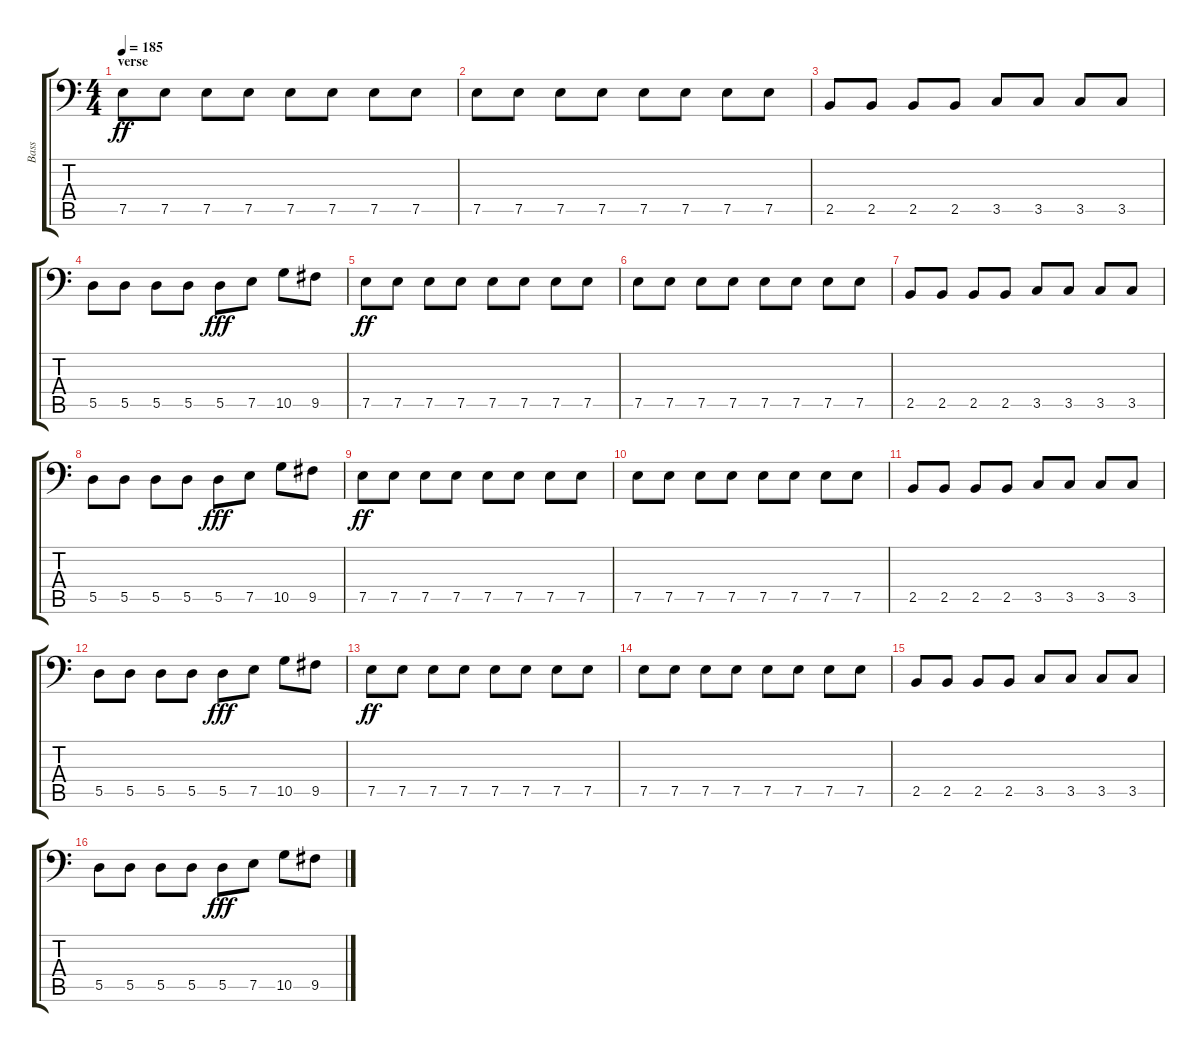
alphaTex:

\track ("Bass" "Bass") {instrument electricbassfinger}
\staff {score tabs}
\tuning (E3 B2 G2 D2 A1 E1) {hide}
\ts (4 4)
\section ("" "verse")
\tempo 185
\clef f4
\ks c
7.5.8{dy ff} 7.5.8 7.5.8 7.5.8 7.5.8 7.5.8 7.5.8 7.5.8 |
7.5.8 7.5.8 7.5.8 7.5.8 7.5.8 7.5.8 7.5.8 7.5.8 |
2.5.8 2.5.8 2.5.8 2.5.8 3.5.8 3.5.8 3.5.8 3.5.8 |
5.5.8 5.5.8 5.5.8 5.5.8 5.5.8{dy fff} 7.5.8 10.5.8 9.5.8 |
7.5.8{dy ff} 7.5.8 7.5.8 7.5.8 7.5.8 7.5.8 7.5.8 7.5.8 |
7.5.8 7.5.8 7.5.8 7.5.8 7.5.8 7.5.8 7.5.8 7.5.8 |
2.5.8 2.5.8 2.5.8 2.5.8 3.5.8 3.5.8 3.5.8 3.5.8 |
5.5.8 5.5.8 5.5.8 5.5.8 5.5.8{dy fff} 7.5.8 10.5.8 9.5.8 |
7.5.8{dy ff} 7.5.8 7.5.8 7.5.8 7.5.8 7.5.8 7.5.8 7.5.8 |
7.5.8 7.5.8 7.5.8 7.5.8 7.5.8 7.5.8 7.5.8 7.5.8 |
2.5.8 2.5.8 2.5.8 2.5.8 3.5.8 3.5.8 3.5.8 3.5.8 |
5.5.8 5.5.8 5.5.8 5.5.8 5.5.8{dy fff} 7.5.8 10.5.8 9.5.8 |
7.5.8{dy ff} 7.5.8 7.5.8 7.5.8 7.5.8 7.5.8 7.5.8 7.5.8 |
7.5.8 7.5.8 7.5.8 7.5.8 7.5.8 7.5.8 7.5.8 7.5.8 |
2.5.8 2.5.8 2.5.8 2.5.8 3.5.8 3.5.8 3.5.8 3.5.8 |
5.5.8 5.5.8 5.5.8 5.5.8 5.5.8{dy fff} 7.5.8 10.5.8 9.5.8
